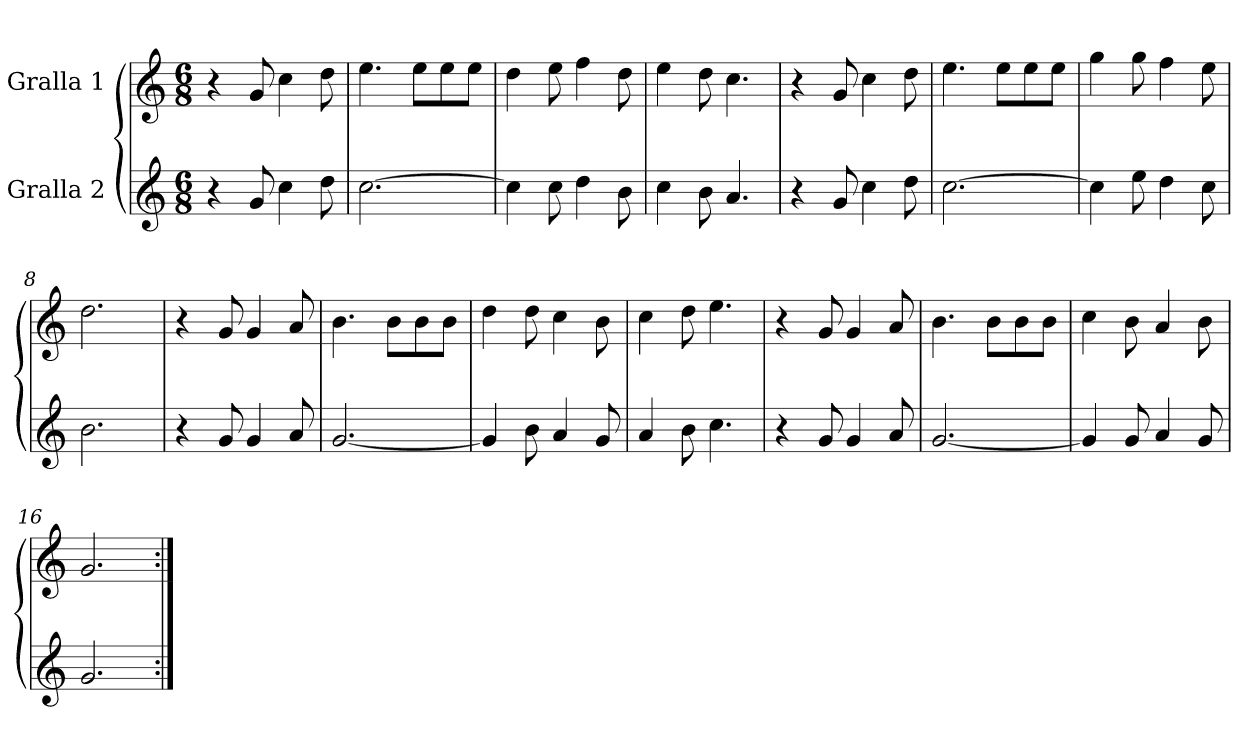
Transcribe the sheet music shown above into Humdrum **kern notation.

**kern	**kern
*part2	*part1
*staff2	*staff1
*I"Gralla 2	*I"Gralla 1
*clefG2	*clefG2
*k[]	*k[]
*M6/8	*M6/8
=1	=1
4r	4r
8g	8g
4cc	4cc
8dd	8dd
=2	=2
[2.cc	4.ee
.	8ee\L
.	8ee\
.	8ee\J
=3	=3
4cc]	4dd
8cc	8ee
4dd	4ff
8b	8dd
=4	=4
4cc	4ee
8b	8dd
4.a	4.cc
=5	=5
4r	4r
8g	8g
4cc	4cc
8dd	8dd
=6	=6
[2.cc	4.ee
.	8ee\L
.	8ee\
.	8ee\J
=7	=7
4cc]	4gg
8ee	8gg
4dd	4ff
8cc	8ee
=8	=8
2.b	2.dd
=9	=9
4r	4r
8g	8g
4g	4g
8a	8a
=10	=10
[2.g	4.b
.	8b\L
.	8b\
.	8b\J
=11	=11
4g]	4dd
8b	8dd
4a	4cc
8g	8b
=12	=12
4a	4cc
8b	8dd
4.cc	4.ee
=13	=13
4r	4r
8g	8g
4g	4g
8a	8a
=14	=14
[2.g	4.b
.	8b\L
.	8b\
.	8b\J
=15	=15
4g]	4cc
8g	8b
4a	4a
8g	8b
=16	=16
2.g	2.g
=:|!	=:|!
*-	*-
